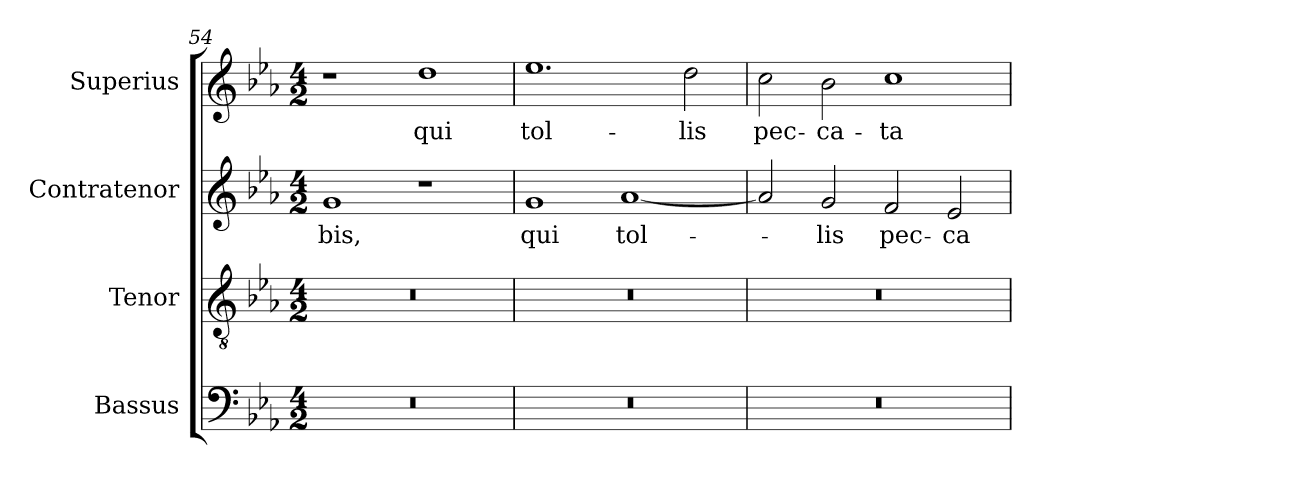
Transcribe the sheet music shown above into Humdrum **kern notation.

**kern	**kern	**kern	**text	**kern	**text
*part4	*part3	*part2	*part2	*part1	*part1
*staff4	*staff3	*staff2	*staff2	*staff1	*staff1
*I"Bassus	*I"Tenor	*I"Contratenor	*	*I"Superius	*
*I'B.	*I'T.	*	*	*	*
*clefF4	*clefGv2	*clefG2	*	*clefG2	*
*	*ITrd7c12	*ITrd7c12	*	*	*
*k[b-e-a-]	*k[b-e-a-]	*k[b-e-a-]	*	*k[b-e-a-]	*
*E-:	*E-:	*E-:	*	*E-:	*
*M4/2	*M4/2	*M4/2	*	*M4/2	*
=54	=54	=54	=54	=54	=54
!LO:N:vis=1	!LO:N:vis=1	!	!	!	!
!	!	!	!LO:LY:b:color=#000000	!	!
0r	0r	1Gi	-bis,	1r	.
!	!	!	!	!	!LO:LY:b:color=#000000
.	.	1r	.	1ddi	qui
=55	=55	=55	=55	=55	=55
!LO:N:vis=1	!LO:N:vis=1	!	!	!	!
!	!	!	!LO:LY:b:color=#000000	!	!
!	!	!	!	!	!LO:LY:b:color=#000000
0r	0r	1Gi	qui	1.ee-i	tol-
!	!	!	!LO:LY:b:color=#000000	!	!
.	.	[<1A-i	tol-	.	.
!	!	!	!	!	!LO:LY:b:color=#000000
.	.	.	.	2ddi\	-lis
=56	=56	=56	=56	=56	=56
!LO:N:vis=1	!LO:N:vis=1	!	!	!	!
!	!	!	!	!	!LO:LY:b:color=#000000
0r	0r	2A-i/]	.	2cci\	pec-
!	!	!	!LO:LY:b:color=#000000	!	!
!	!	!	!	!	!LO:LY:b:color=#000000
.	.	2Gi/	-lis	2b-i\	-ca-
!	!	!	!LO:LY:b:color=#000000	!	!
!	!	!	!	!	!LO:LY:b:color=#000000
.	.	2Fi/	pec-	1cci	-ta
!	!	!	!LO:LY:b:color=#000000	!	!
.	.	2E-i/	-ca-	.	.
=	=	=	=	=	=
*-	*-	*-	*-	*-	*-
